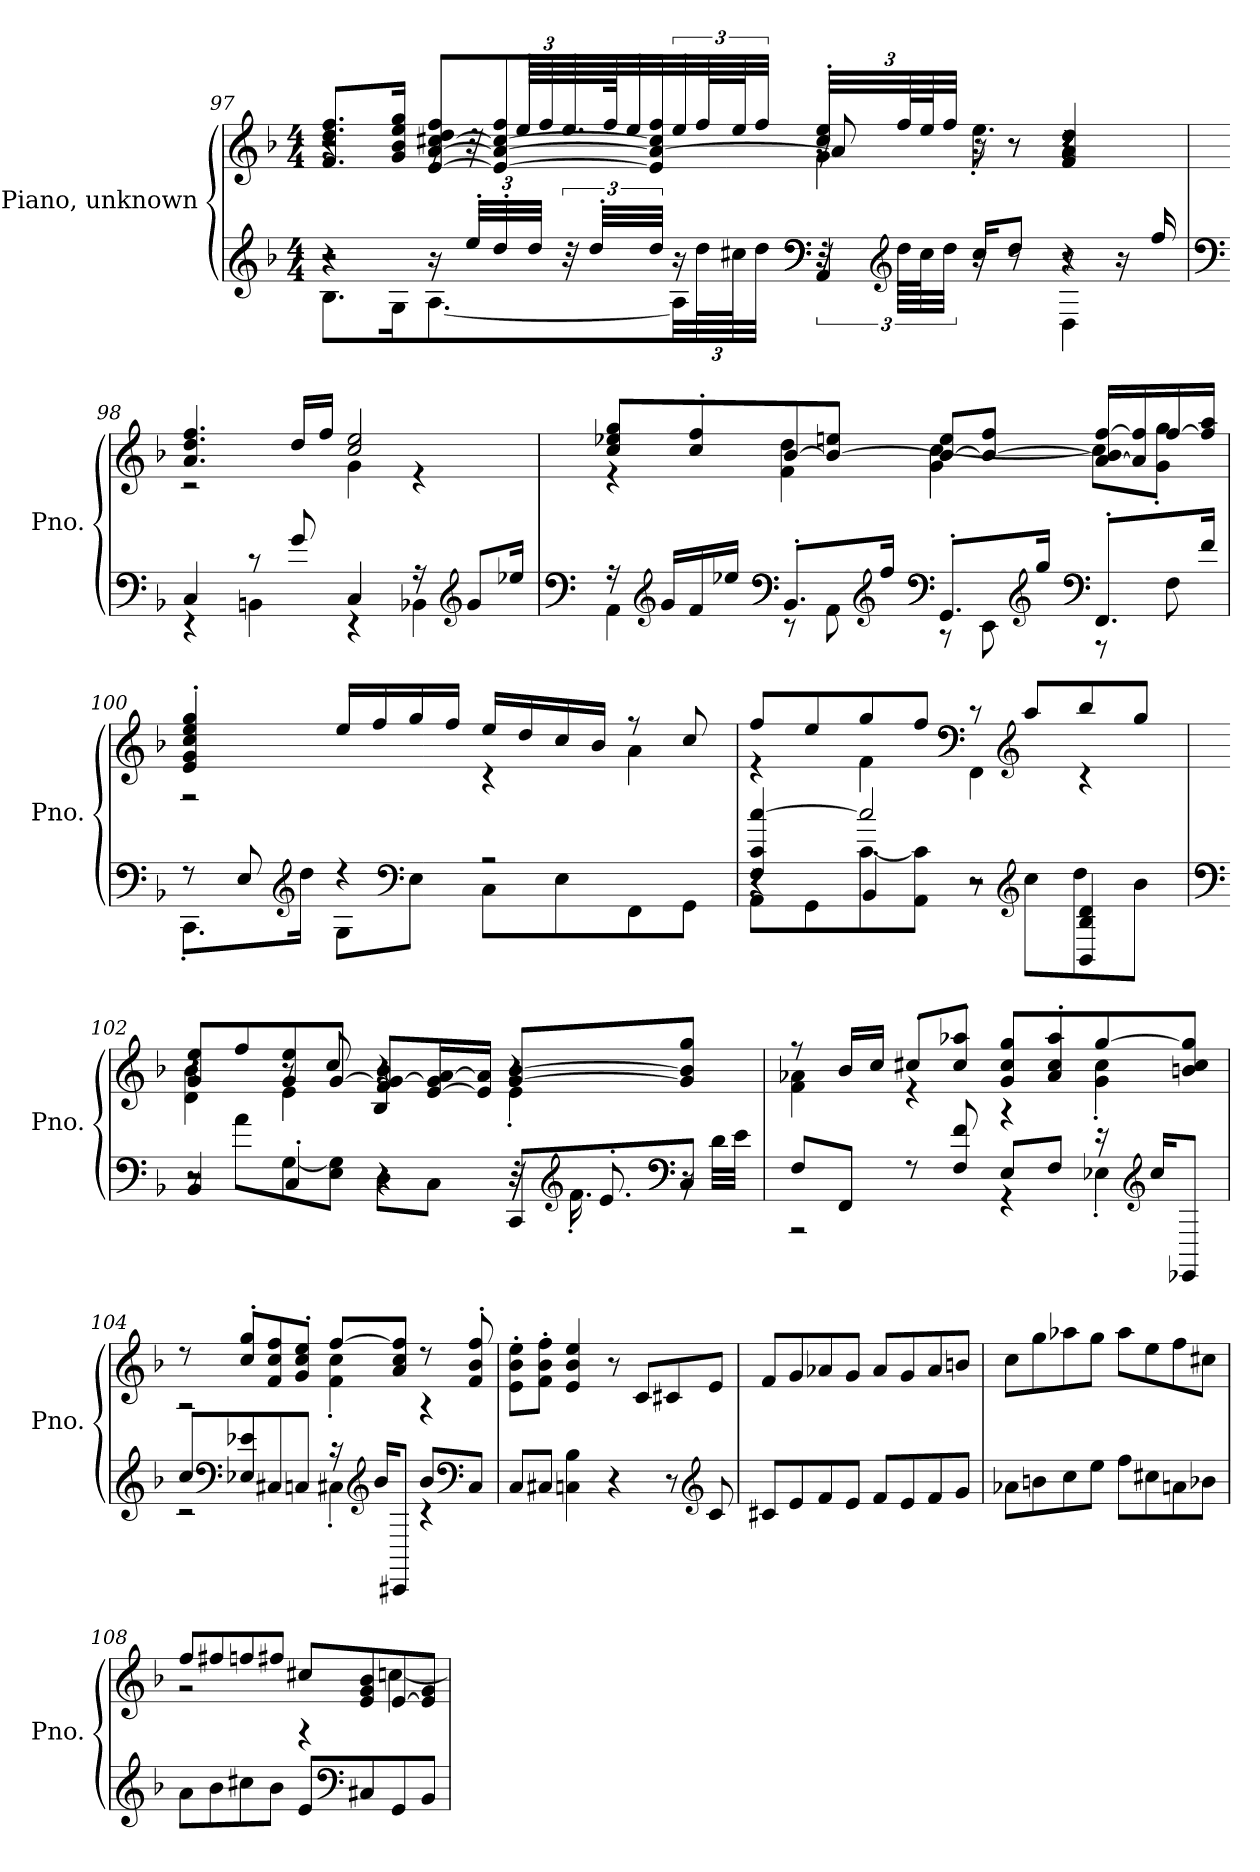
**kern	**kern
*part1	*part1
*staff2	*staff1
*I"Piano, unknown	*
*I'Pno.	*
!!LO:LB:g=z
*clefG2	*clefG2
*k[b-]	*k[b-]
*M4/4	*M4/4
=97	=97
*^	*^
*	*^	*	*^
*	*	*	*	*	*^
4r	8.B-\L	2r	4r	2r	8.f/ 8.dd/ 8.ff/L	2r
.	16G\K	.	.	.	16g/ 16b-/ 16ee/ 16gg/Jk	.
*	*	*	*	*	*Xbrackettup	*
16r	[8.A\	.	16r	.	[12e/ [12a/ [12cc#X/ 12dd/ 12ff/L	.
*Xbrackettup	*	*	*	*	*	*
48ee'/LLL	.	.	32r	.	.	.
48dd'/	.	.	.	.	12e/_ 12a/_ 12cc#/_ 12ff/	.
.	.	.	64ee'/LLLL	.	.	.
48dd/JJJ	.	.	.	.	.	.
.	.	.	64ff/	.	.	.
*brackettup	*	*	*	*	*	*
48r	.	.	64.ee'/	.	.	.
48dd'/LLL	.	.	.	.	.	.
.	.	.	128ff/JK	.	.	.
.	.	.	32ee'/	.	.	.
48dd/JJJ	.	.	.	.	12e/] 12a/_ 12cc#/] 12ff/J	.
*	*Xbrackettup	*	*	*	*	*
16r	48A\LL]	.	48ee'/	.	.	.
.	96dd\L	.	96ff/L	.	.	.
.	96cc#X\J	.	96ee/J	.	.	.
.	48dd\JJJ	.	48ff/JJJ	.	.	.
*clefF4	*	*	*	*	*	*
*	*brackettup	*	*	*	*	*
16r	48r	4AA/	48cc#/' 48ee/'LLL	16r	8a/]	4g\
*clefG2	*	*	*	*	*	*
.	96dd\LLLL	.	96ff/L	.	.	.
.	96cc#\J	.	96ee/J	.	.	.
.	48dd\JJJ	.	48ff/JJJ	.	.	.
16cc#/KL	16r	.	16r	8.ee'\	.	.
8dd/J	8r	.	8r	.	8r	.
8r	4D\	4r	4r	4r	4f/ 4a/ 4dd/	4r
16r	.	.	.	.	.	.
16ff/	.	.	.	.	.	.
*v	*v	*v	*	*	*	*
*	*v	*v	*v	*v
=98	=98
*clefF4	*
*^	*^
4C/	4r	4.a/ 4.dd/ 4.ff/	2r
8r	4BBn\	.	.
8g/	.	16dd/LL	.
.	.	16ff/JJ	.
4C/	4r	2cc/ 2ee/	4g\
16r	4BB-X\	.	4r
*clefG2	*	*	*
8g/L	.	.	.
16ee-X/Jk	.	.	.
!!LO:LB:g=z	!!
=99	=99	=99	=99
*clefF4	*	*	*
16r	4AA\	8cc/ 8ee-X/ 8gg/L	4r
*clefG2	*	*	*
16g/LL	.	.	.
16f/	.	8cc/' 8ff/'	.
16ee-X/JJ	.	.	.
*clefF4	*	*	*
8.BB-'/L	8r	[8b-/	4f\ 4dd\
.	8AA\	8b-/_ 8een/J	.
*clefG2	*	*	*
16ff/Jk	.	.	.
*clefF4	*	*	*
8.GG'/L	8r	8b-/_ 8ee/L	4g\ [4cc\
.	8EE\	8b-/_ 8ff/J	.
*clefG2	*	*	*
16gg/Jk	.	.	.
*clefF4	*	*	*
8.FF'/L	8r	[16a/ 16b-/] [16ff/LL	8cc\L]
.	.	16a/] 16ff/]	.
.	8F\	[16ff/	8g\' 8gg\'J
16f/Jk	.	16ff/] 16aa/JJ	.
!!LO:LB:g=z	!!
=100	=100	=100	=100
8r	8.CC'\L	4e/' 4g/' 4cc/' 4ee/' 4gg/'	2r
8E/	.	.	.
*clefG2	*	*	*
.	16dd\Jk	.	.
4r	8G\L	16ee/LL	.
.	.	16ff/	.
*clefF4	*	*	*
.	8E\J	16gg/	.
.	.	16ff/JJ	.
2r	8C\L	16ee/LL	4r
.	.	16dd/	.
.	8E\	16cc/	.
.	.	16b-/JJ	.
.	8FF\	8r	4a\
.	8GG\J	8cc/	.
=101	=101	=101	=101
*	*^	*	*
4F/ 4c/ [4cc/	8AA\L	4r	8ff/L	4r
.	8GG\	.	8ee/	.
2cc/]	[8c\	4BB-'/	8gg/	4f\
.	8AA\ 8c\]J	.	8ff/J	.
*	*	*	*clefF4	*
.	8r	2r	8r	4FF\
*clefG2	*	*	*clefG2	*
.	8cc\L	.	8aa/L	.
4BB-/ 4B-/ 4d/	8dd\	.	8bb-/	4r
.	8b-\J	.	8gg/J	.
*	*	*	*v	*v
!!LO:LB:g=z
=102	=102	=102	=102
*clefF4	*	*	*
*	*	*	*^
*	*	*	*	*^
2r	8r	4BB-/	8g/ 8ee/L	4d\ 4b-\	4r
.	8a\L	.	8ff/	.	.
.	[8G\	4C'/	8g/ 8ee/	4e\	8r
.	8E\ 8G\]J	.	[8g/J	.	8cc/
4r	8D\L	4r	8f/ 8g/_ 8b-/L	4r	4B-/
.	8C\J	.	[16e/ 16g/] [16a/L	.	.
.	.	.	16e/] 16a/]JJ	.	.
16r	32r	8CC/L	[8g/ [8b-/L	4e'\	4r
*clefG2	*	*	*	*	*
.	16.f'\	.	.	.	.
8.e'/	.	.	.	.	.
*clefF4	*	*	*	*	*
.	16r	8C/J	8g/] 8b-/] 8gg/J	.	.
.	32d\LLL	.	.	.	.
.	32e\JJJ	.	.	.	.
*	*v	*v	*	*	*
*	*	*	*v	*v
=103	=103	=103	=103
8F/L	2r	8r	4f\ 4a-X\
8FF/J	.	16b-/LL	.
.	.	16cc/JJ	.
8r	.	8cc#X'/L	4r
8F/ 8f/	.	8cc#/' 8aa-X/'J	.
8E/L	4r	8g/ 8cc#/ 8gg/L	4r
8F/J	.	8a-/' 8cc#/' 8aa-/'	.
16r	4E-X'\	[8gg/	4g\' 4cc#\'
*clefG2	*	*	*
16cc/KL	.	.	.
8EE-X/J	.	8bn/ 8cc#/ 8gg/]J	.
!!LO:PB:g=z	!!
=104	=104	=104	=104
8cc/L	2r	8r	2r
*clefF4	*	*	*
8E-X/ 8e-X/	.	8cc/' 8gg/'L	.
8C#X/	.	8f/ 8cc/ 8ff/	.
8Cn/J	.	8g/' 8cc/' 8ee/'J	.
16r	4C#X'\	[8ff/L	4f\' 4cc\'
*clefG2	*	*	*
16b-/KL	.	.	.
8CC#X/J	.	8a/ 8cc/ 8ff/]J	.
8b-/L	4r	8r	4r
*clefF4	*	*	*
8C#/J	.	8f/' 8b-/' 8ff/'	.
*v	*v	*	*
*	*v	*v
=105	=105
8C/L	8e\' 8b-\' 8ee\'L
8C#X/J	8f\' 8b-\' 8ff\'J
4Cn\ 4B-\	4e/ 4b-/ 4ee/
4r	8r
.	8c/L
8r	8c#X/
*clefG2	*
8c/	8e/J
=106	=106
8c#X/L	8f/L
8e/	8g/
8f/	8a-X/
8e/J	8g/J
8f/L	8a-/L
8e/	8g/
8f/	8a-/
8g/J	8bn/J
!!LO:LB:g=z
=107	=107
8a-X\L	8cc\L
8bn\	8gg\
8cc\	8aa-X\
8ee\J	8gg\J
8ff\L	8aa-\L
8cc#X\	8ee\
8an\	8ff\
8b-X\J	8cc#X\J
=108	=108
*	*^
8a\L	8ff/L	2r
8b-\	8ff#X/	.
8cc#X\	8ffn/	.
8b-\J	8ff#X/J	.
8e/L	8cc#X/L	4r
*clefF4	*	*
8C#X/	8e/ 8g/ 8b-/	.
8GG/	[8e/	[4ccn\
8BB-/J	8e/] 8g/J	.
*	*v	*v
=	=
*-	*-
